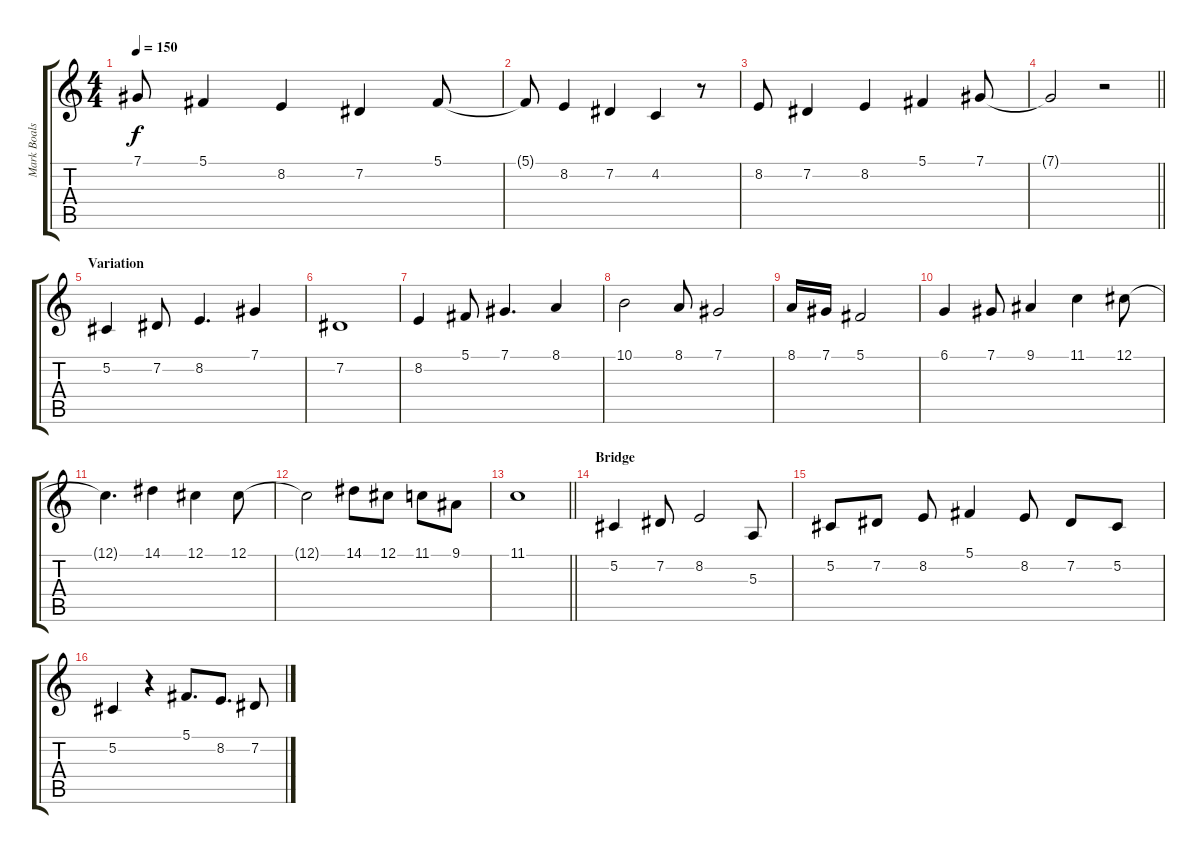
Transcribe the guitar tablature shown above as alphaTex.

\track ("Mark Boals" "Mark Boals") {instrument lead2sawtooth}
\staff {score tabs}
\tuning (Db4 Ab3 E3 B2 Gb2 Db2) {hide}
\ts (4 4)
\tempo 150
\clef g2
\ks c
7.1.8{dy f} 5.1.4 8.2.4 7.2.4 5.1.8 |
5.1{t}.8 8.2.4 7.2.4 4.2.4 r.8 |
8.2.8 7.2.4 8.2.4 5.1.4 7.1.8 |
\barLineRight lightlight
7.1{t}.2 r.2 |
\section ("" "Variation")
5.2.4 7.2.8 8.2.4{d} 7.1.4 |
7.2.1 |
8.2.4 5.1.8 7.1.4{d} 8.1.4 |
10.1.2 8.1.8 7.1.2 |
8.1.16 7.1.16 5.1.2 |
6.1.4 7.1.8 9.1.4 11.1.4 12.1.8 |
12.1{t}.4{d} 14.1.4 12.1.4 12.1.8 |
12.1{t}.2 14.1.8 12.1.8 11.1.8 9.1.8 |
\barLineRight lightlight
11.1.1 |
\section ("" "Bridge")
5.2.4 7.2.8 8.2.2 5.3.8 |
5.2.8 7.2.8 8.2.8 5.1.4 8.2.8 7.2.8 5.2.8 |
5.2.4 r.4 5.1.8{d} 8.2.8{d} 7.2.8
